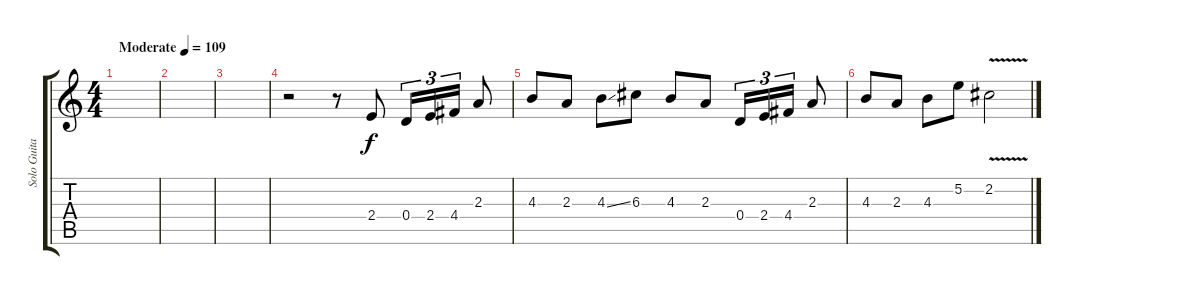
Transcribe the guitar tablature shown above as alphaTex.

\track ("Solo Guitar" "Solo Guita") {instrument acousticguitarsteel}
\staff {score tabs}
\tuning (E4 B3 G3 D3 A2 E2) {hide}
\ts (4 4)
\tempo (109 "Moderate")
\clef g2
\ks c
|
|
|
r.2 r.8 2.4.8 0.4.16{tu (3 2)} 2.4.16{tu (3 2)} 4.4.16{tu (3 2)} 2.3.8 |
4.3.8 2.3.8 4.3{ss}.8 6.3.8 4.3.8 2.3.8 0.4.16{tu (3 2)} 2.4.16{tu (3 2)} 4.4.16{tu (3 2)} 2.3.8 |
4.3.8 2.3.8 4.3.8 5.2.8 2.2{v}.2
